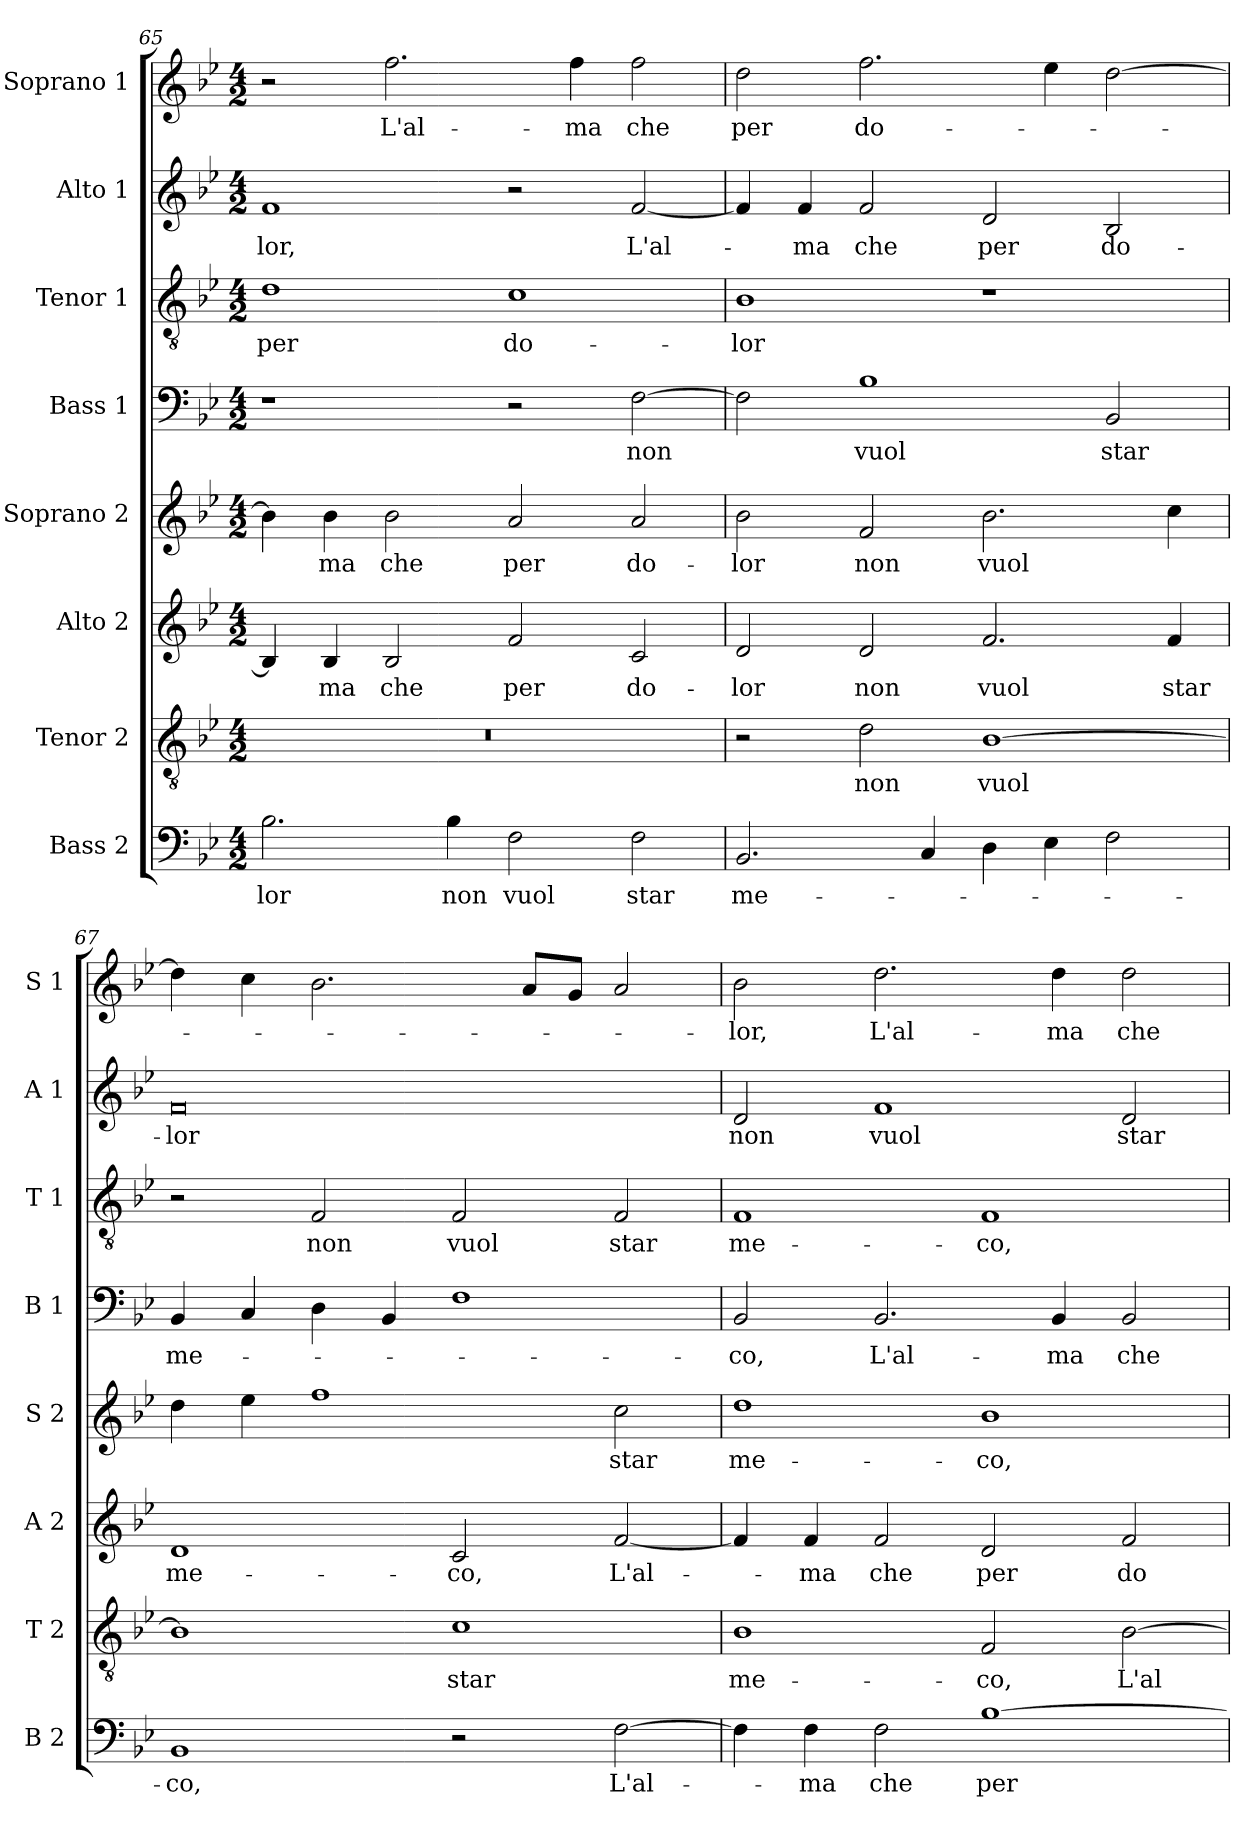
**kern	**text	**kern	**text	**kern	**text	**kern	**text	**kern	**text	**kern	**text	**kern	**text	**kern	**text
*part8	*part8	*part7	*part7	*part6	*part6	*part5	*part5	*part4	*part4	*part3	*part3	*part2	*part2	*part1	*part1
*staff8	*staff8	*staff7	*staff7	*staff6	*staff6	*staff5	*staff5	*staff4	*staff4	*staff3	*staff3	*staff2	*staff2	*staff1	*staff1
*I"Bass 2	*	*I"Tenor 2	*	*I"Alto 2	*	*I"Soprano 2	*	*I"Bass 1	*	*I"Tenor 1	*	*I"Alto 1	*	*I"Soprano 1	*
*I'B 2	*	*I'T 2	*	*I'A 2	*	*I'S 2	*	*I'B 1	*	*I'T 1	*	*I'A 1	*	*I'S 1	*
!!LO:LB:g=z
*clefF4	*	*clefGv2	*	*clefG2	*	*clefG2	*	*clefF4	*	*clefGv2	*	*clefG2	*	*clefG2	*
*k[b-e-]	*	*k[b-e-]	*	*k[b-e-]	*	*k[b-e-]	*	*k[b-e-]	*	*k[b-e-]	*	*k[b-e-]	*	*k[b-e-]	*
*B-:	*	*B-:	*	*B-:	*	*B-:	*	*B-:	*	*B-:	*	*B-:	*	*B-:	*
*M4/2	*	*M4/2	*	*M4/2	*	*M4/2	*	*M4/2	*	*M4/2	*	*M4/2	*	*M4/2	*
=65	=65	=65	=65	=65	=65	=65	=65	=65	=65	=65	=65	=65	=65	=65	=65
!	!LO:LY:b	!	!	!	!	!	!	!	!	!	!LO:LY:b	!	!LO:LY:b	!	!
2.B-\	-lor	0r	.	4B-/]	.	4b-\]	.	1r	.	1d	per	1f	-lor,	2r	.
!	!	!	!	!	!LO:LY:b	!	!LO:LY:b	!	!	!	!	!	!	!	!
.	.	.	.	4B-/	-ma	4b-\	-ma	.	.	.	.	.	.	.	.
!	!	!	!	!	!LO:LY:b	!	!LO:LY:b	!	!	!	!	!	!	!	!LO:LY:b
.	.	.	.	2B-/	che	2b-\	che	.	.	.	.	.	.	2.ff\	L'al-
!	!LO:LY:b	!	!	!	!	!	!	!	!	!	!	!	!	!	!
4B-\	non	.	.	.	.	.	.	.	.	.	.	.	.	.	.
!	!LO:LY:b	!	!	!	!LO:LY:b	!	!LO:LY:b	!	!	!	!LO:LY:b	!	!	!	!
2F\	vuol	.	.	2f/	per	2a/	per	2r	.	1c	do-	2r	.	.	.
!	!	!	!	!	!	!	!	!	!	!	!	!	!	!	!LO:LY:b
.	.	.	.	.	.	.	.	.	.	.	.	.	.	4ff\	-ma
!	!LO:LY:b	!	!	!	!LO:LY:b	!	!LO:LY:b	!	!LO:LY:b	!	!	!	!LO:LY:b	!	!LO:LY:b
2F\	star	.	.	2c/	do-	2a/	do-	[2F\	non	.	.	[2f/	L'al-	2ff\	che
=66	=66	=66	=66	=66	=66	=66	=66	=66	=66	=66	=66	=66	=66	=66	=66
!	!LO:LY:b	!	!	!	!LO:LY:b	!	!LO:LY:b	!	!	!	!LO:LY:b	!	!	!	!LO:LY:b
2.BB-/	me-	2r	.	2d/	-lor	2b-\	-lor	2F\]	.	1B-	-lor	4f/]	.	2dd\	per
!	!	!	!	!	!	!	!	!	!	!	!	!	!LO:LY:b	!	!
.	.	.	.	.	.	.	.	.	.	.	.	4f/	-ma	.	.
!	!	!	!LO:LY:b	!	!LO:LY:b	!	!LO:LY:b	!	!LO:LY:b	!	!	!	!LO:LY:b	!	!LO:LY:b
.	.	2d\	non	2d/	non	2f/	non	1B-	vuol	.	.	2f/	che	2.ff\	do-
4C/	.	.	.	.	.	.	.	.	.	.	.	.	.	.	.
!	!	!	!LO:LY:b	!	!LO:LY:b	!	!LO:LY:b	!	!	!	!	!	!LO:LY:b	!	!
4D\	.	[1B-	vuol	2.f/	vuol	2.b-\	vuol	.	.	1r	.	2d/	per	.	.
4E-\	.	.	.	.	.	.	.	.	.	.	.	.	.	4ee-\	.
!	!	!	!	!	!	!	!	!	!LO:LY:b	!	!	!	!LO:LY:b	!	!
2F\	.	.	.	.	.	.	.	2BB-/	star	.	.	2B-/	do-	[2dd\	.
!	!	!	!	!	!LO:LY:b	!	!	!	!	!	!	!	!	!	!
.	.	.	.	4f/	star	4cc\	.	.	.	.	.	.	.	.	.
=67	=67	=67	=67	=67	=67	=67	=67	=67	=67	=67	=67	=67	=67	=67	=67
!	!LO:LY:b	!	!	!	!LO:LY:b	!	!	!	!LO:LY:b	!	!	!	!LO:LY:b	!	!
1BB-	-co,	1B-]	.	1d	me-	4dd\	.	4BB-/	me-	2r	.	0f	-lor	4dd\]	.
.	.	.	.	.	.	4ee-\	.	4C/	.	.	.	.	.	4cc\	.
!	!	!	!	!	!	!	!	!	!	!	!LO:LY:b	!	!	!	!
.	.	.	.	.	.	1ff	.	4D\	.	2F/	non	.	.	2.b-\	.
.	.	.	.	.	.	.	.	4BB-/	.	.	.	.	.	.	.
!	!	!	!LO:LY:b	!	!LO:LY:b	!	!	!	!	!	!LO:LY:b	!	!	!	!
2r	.	1c	star	2c/	-co,	.	.	1F	.	2F/	vuol	.	.	.	.
.	.	.	.	.	.	.	.	.	.	.	.	.	.	8a/L	.
.	.	.	.	.	.	.	.	.	.	.	.	.	.	8g/J	.
!	!LO:LY:b	!	!	!	!LO:LY:b	!	!LO:LY:b	!	!	!	!LO:LY:b	!	!	!	!
[2F\	L'al-	.	.	[2f/	L'al-	2cc\	star	.	.	2F/	star	.	.	2a/	.
!!LO:PB:g=z
=68	=68	=68	=68	=68	=68	=68	=68	=68	=68	=68	=68	=68	=68	=68	=68
!	!	!	!LO:LY:b	!	!	!	!LO:LY:b	!	!LO:LY:b	!	!LO:LY:b	!	!LO:LY:b	!	!LO:LY:b
4F\]	.	1B-	me-	4f/]	.	1dd	me-	2BB-/	-co,	1F	me-	2d/	non	2b-\	-lor,
!	!LO:LY:b	!	!	!	!LO:LY:b	!	!	!	!	!	!	!	!	!	!
4F\	-ma	.	.	4f/	-ma	.	.	.	.	.	.	.	.	.	.
!	!LO:LY:b	!	!	!	!LO:LY:b	!	!	!	!LO:LY:b	!	!	!	!LO:LY:b	!	!LO:LY:b
2F\	che	.	.	2f/	che	.	.	2.BB-/	L'al-	.	.	1f	vuol	2.dd\	L'al-
!	!LO:LY:b	!	!LO:LY:b	!	!LO:LY:b	!	!LO:LY:b	!	!	!	!LO:LY:b	!	!	!	!
[1B-	per	2F/	-co,	2d/	per	1b-	-co,	.	.	1F	-co,	.	.	.	.
!	!	!	!	!	!	!	!	!	!LO:LY:b	!	!	!	!	!	!LO:LY:b
.	.	.	.	.	.	.	.	4BB-/	-ma	.	.	.	.	4dd\	-ma
!	!	!	!LO:LY:b	!	!LO:LY:b	!	!	!	!LO:LY:b	!	!	!	!LO:LY:b	!	!LO:LY:b
.	.	[2B-\	L'al-	2f/	do-	.	.	2BB-/	che	.	.	2d/	star	2dd\	che
=	=	=	=	=	=	=	=	=	=	=	=	=	=	=	=
*-	*-	*-	*-	*-	*-	*-	*-	*-	*-	*-	*-	*-	*-	*-	*-
